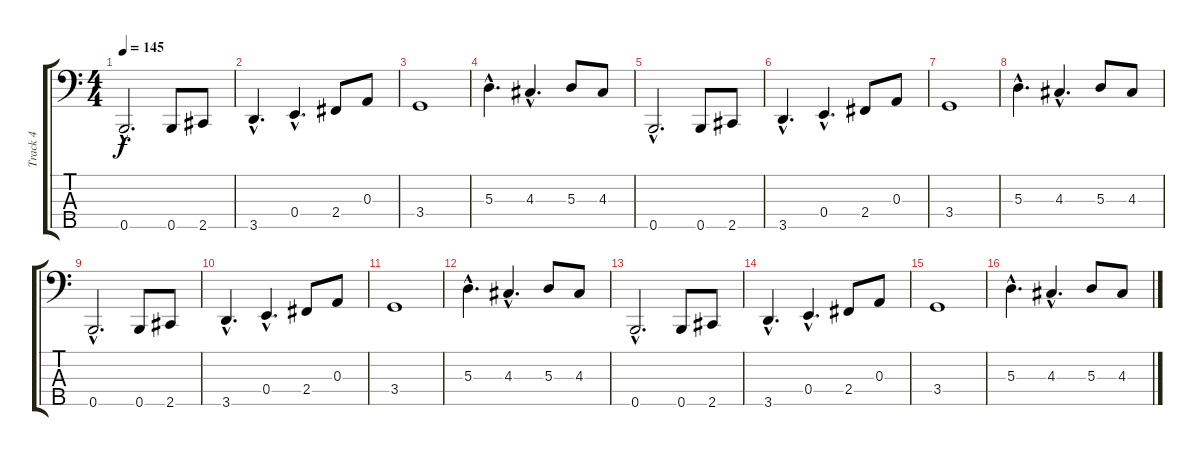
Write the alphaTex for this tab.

\track ("Track 4" "Track 4") {instrument electricbassfinger}
\staff {score tabs}
\tuning (G2 D2 A1 E1 B0) {hide}
\ts (4 4)
\tempo 145
\clef f4
\ks c
0.5{hac}.2{d dy f instrument electricbassfinger} 0.5.8 2.5.8 |
3.5{hac}.4{d} 0.4{hac}.4{d} 2.4.8 0.3.8 |
3.4.1 |
5.3{hac}.4{d} 4.3{hac}.4{d} 5.3.8 4.3.8 |
0.5{hac}.2{d} 0.5.8 2.5.8 |
3.5{hac}.4{d} 0.4{hac}.4{d} 2.4.8 0.3.8 |
3.4.1 |
5.3{hac}.4{d} 4.3{hac}.4{d} 5.3.8 4.3.8 |
0.5{hac}.2{d} 0.5.8 2.5.8 |
3.5{hac}.4{d} 0.4{hac}.4{d} 2.4.8 0.3.8 |
3.4.1 |
5.3{hac}.4{d} 4.3{hac}.4{d} 5.3.8 4.3.8 |
0.5{hac}.2{d} 0.5.8 2.5.8 |
3.5{hac}.4{d} 0.4{hac}.4{d} 2.4.8 0.3.8 |
3.4.1 |
5.3{hac}.4{d} 4.3{hac}.4{d} 5.3.8 4.3.8
